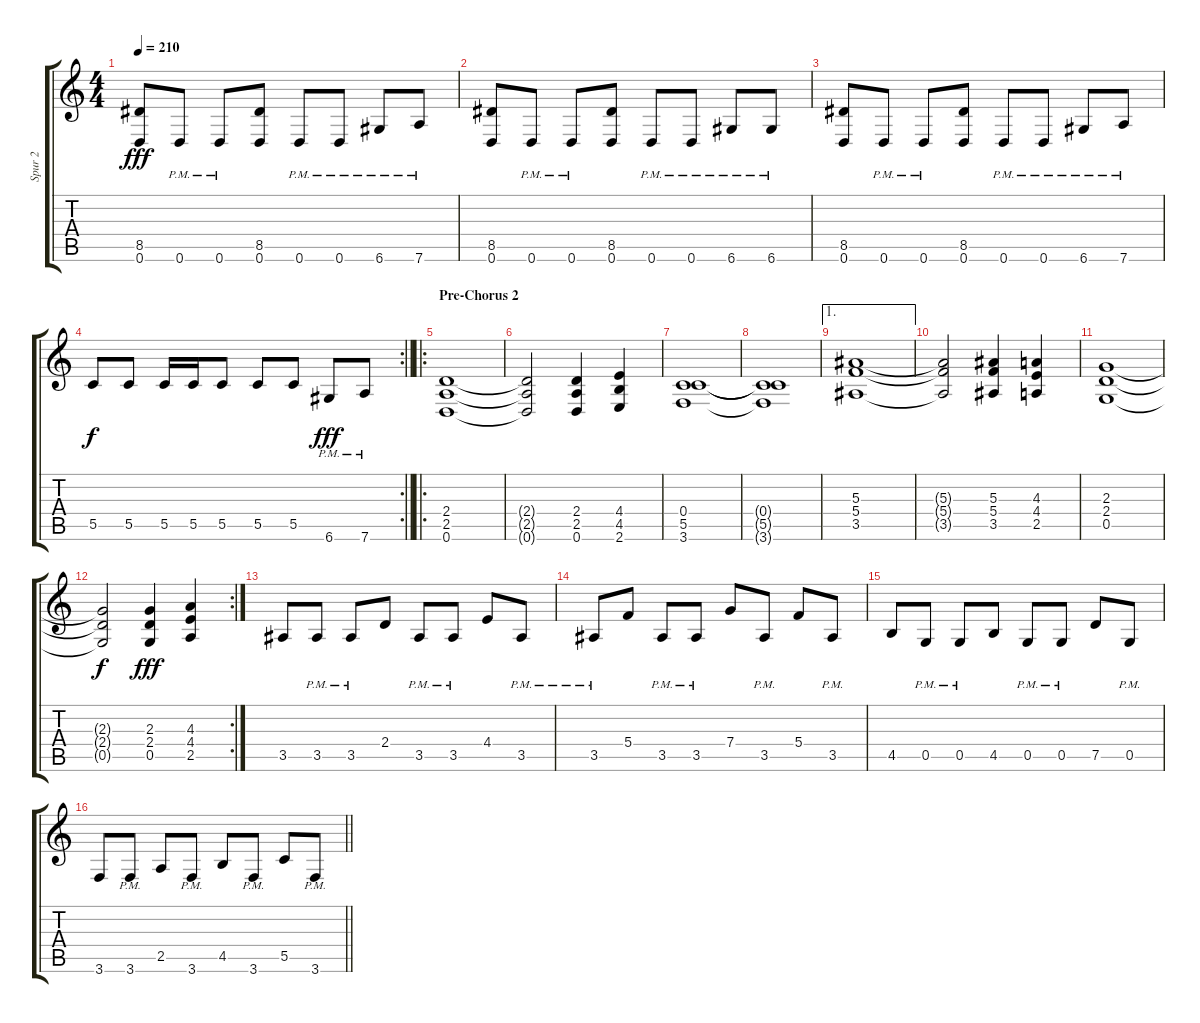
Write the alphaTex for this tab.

\track ("Spur 2" "Spur 2") {instrument distortionguitar}
\staff {score tabs}
\tuning (D4 A3 F3 C3 G2 D2) {hide}
\ts (4 4)
\tempo 210
\clef g2
\ks c
(8.5 0.6).8{dy fff} 0.6{pm}.8 0.6{pm}.8 (8.5 0.6).8 0.6{pm}.8 0.6{pm}.8 6.6{pm}.8 7.6{pm}.8 |
(8.5 0.6).8 0.6{pm}.8 0.6{pm}.8 (8.5 0.6).8 0.6{pm}.8 0.6{pm}.8 6.6{pm}.8 6.6{pm}.8 |
(8.5 0.6).8 0.6{pm}.8 0.6{pm}.8 (8.5 0.6).8 0.6{pm}.8 0.6{pm}.8 6.6{pm}.8 7.6{pm}.8 |
\rc 2
\barLineRight lightlight
5.5.8{dy f} 5.5.8 5.5.16 5.5.16 5.5.8 5.5.8 5.5.8 6.6{pm}.8{dy fff} 7.6{pm}.8 |
\ro
\section ("" "Pre-Chorus 2")
(2.4 2.5 0.6).1 |
(2.4{t} 2.5{t} 0.6{t}).2 (2.4 2.5 0.6).4 (4.4 4.5 2.6).4 |
(0.4 5.5 3.6).1 |
(0.4{t} 5.5{t} 3.6{t}).1 |
\ae 1
(5.3 5.4 3.5).1 |
(5.3{t} 5.4{t} 3.5{t}).2 (5.3 5.4 3.5).4 (4.3 4.4 2.5).4 |
(2.3 2.4 0.5).1 |
\rc 2
(2.3{t} 2.4{t} 0.5{t}).2{dy f} (2.3 2.4 0.5).4{dy fff} (4.3 4.4 2.5).4 |
3.5.8 3.5{pm}.8 3.5{pm}.8 2.4.8 3.5{pm}.8 3.5{pm}.8 4.4.8 3.5{pm}.8 |
3.5{pm}.8 5.4.8 3.5{pm}.8 3.5{pm}.8 7.4.8 3.5{pm}.8 5.4.8 3.5{pm}.8 |
4.5.8 0.5{pm}.8 0.5{pm}.8 4.5.8 0.5{pm}.8 0.5{pm}.8 7.5.8 0.5{pm}.8 |
\barLineRight lightlight
3.6.8 3.6{pm}.8 2.5.8 3.6{pm}.8 4.5.8 3.6{pm}.8 5.5.8 3.6{pm}.8
